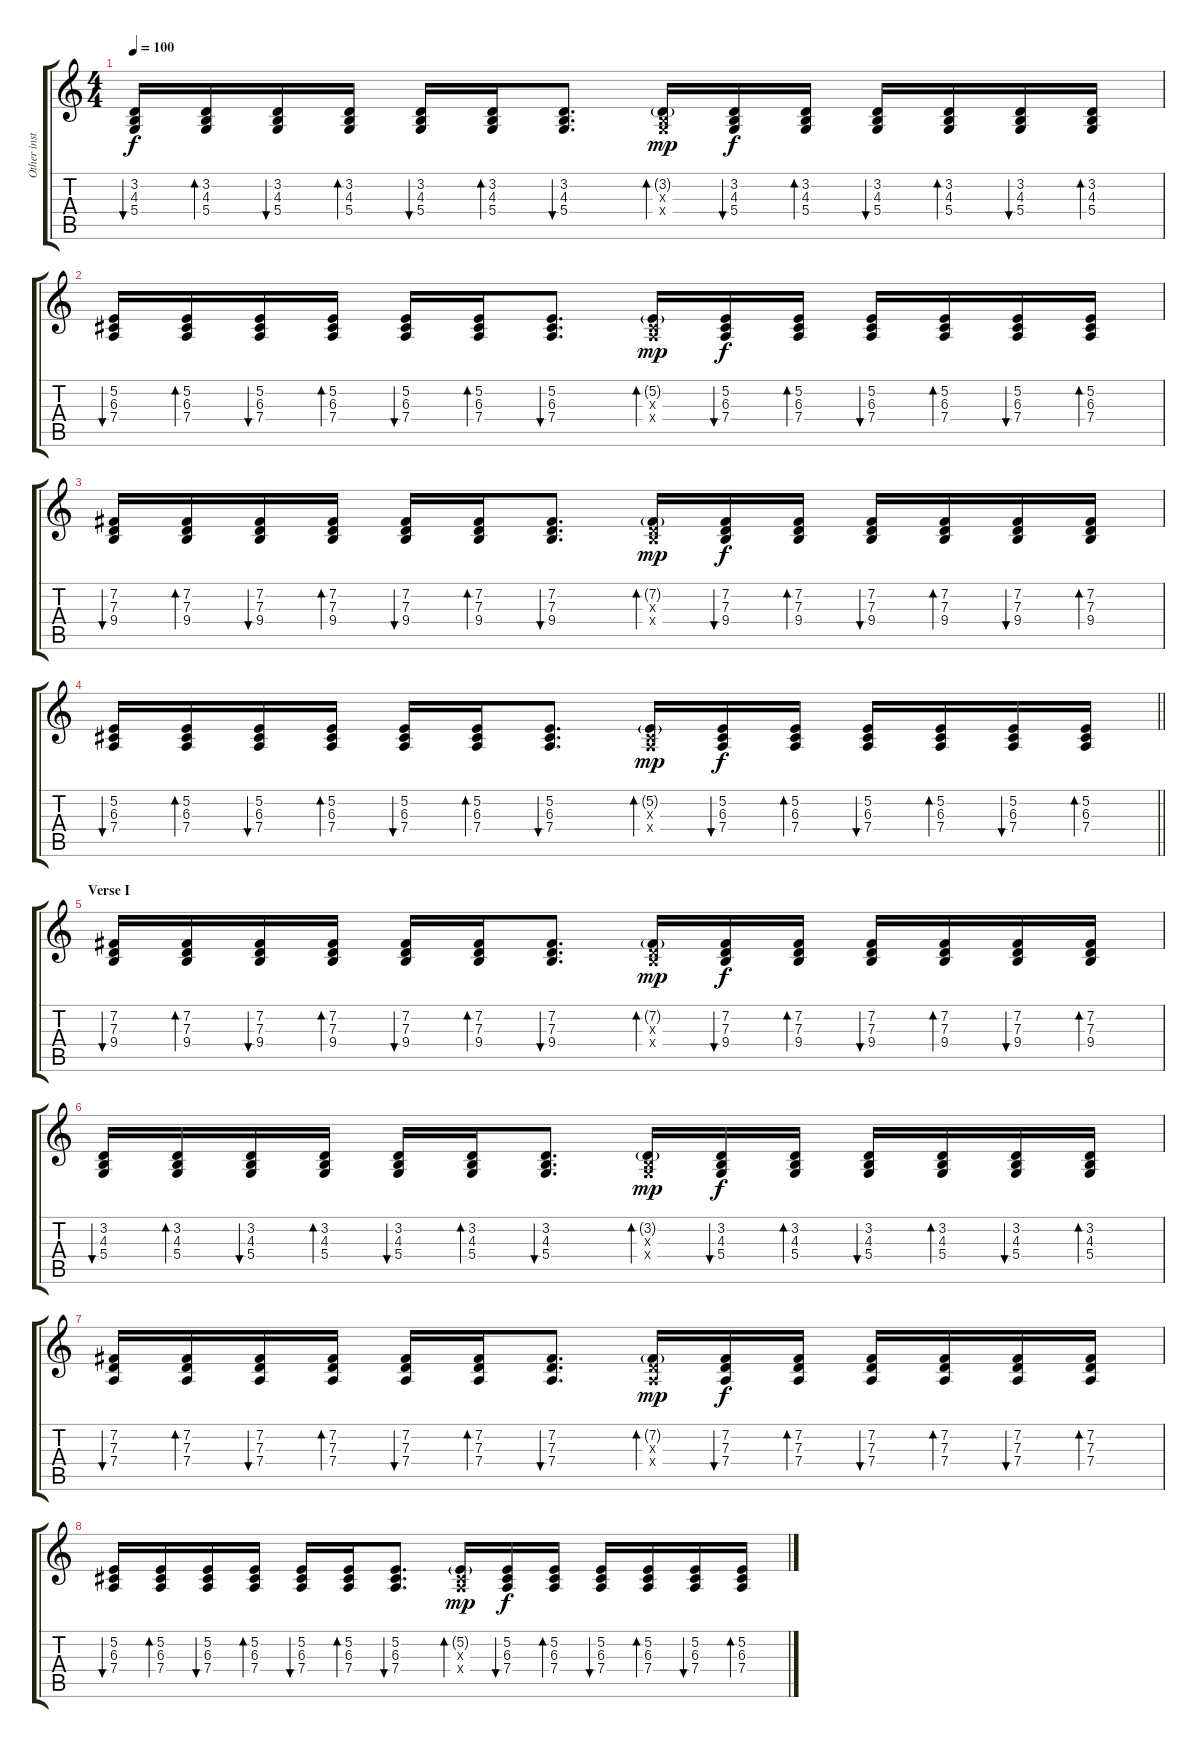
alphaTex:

\track ("Other instruments" "Other inst") {instrument bagpipe}
\staff {score tabs}
\tuning (E4 B3 G3 D3 A2 E2) {hide}
\ts (4 4)
\tempo 100
\clef g2
\ks c
(3.2 4.3 5.4).16{bu 30 dy f} (3.2 4.3 5.4).16{bd 30} (3.2 4.3 5.4).16{bu 30} (3.2 4.3 5.4).16{bd 30} (3.2 4.3 5.4).16{bu 30} (3.2 4.3 5.4).16{bd 30} (3.2 4.3 5.4).8{d bu 30} (3.2{g} 4.3{x} 5.4{x}).16{bd 30 dy mp} (3.2 4.3 5.4).16{bu 30 dy f} (3.2 4.3 5.4).16{bd 30} (3.2 4.3 5.4).16{bu 30} (3.2 4.3 5.4).16{bd 30} (3.2 4.3 5.4).16{bu 30} (3.2 4.3 5.4).16{bd 30} |
(5.2 6.3 7.4).16{bu 30} (5.2 6.3 7.4).16{bd 30} (5.2 6.3 7.4).16{bu 30} (5.2 6.3 7.4).16{bd 30} (5.2 6.3 7.4).16{bu 30} (5.2 6.3 7.4).16{bd 30} (5.2 6.3 7.4).8{d bu 30} (5.2{g} 6.3{x} 7.4{x}).16{bd 30 dy mp} (5.2 6.3 7.4).16{bu 30 dy f} (5.2 6.3 7.4).16{bd 30} (5.2 6.3 7.4).16{bu 30} (5.2 6.3 7.4).16{bd 30} (5.2 6.3 7.4).16{bu 30} (5.2 6.3 7.4).16{bd 30} |
(7.2 7.3 9.4).16{bu 30} (7.2 7.3 9.4).16{bd 30} (7.2 7.3 9.4).16{bu 30} (7.2 7.3 9.4).16{bd 30} (7.2 7.3 9.4).16{bu 30} (7.2 7.3 9.4).16{bd 30} (7.2 7.3 9.4).8{d bu 30} (7.2{g} 7.3{x} 9.4{x}).16{bd 30 dy mp} (7.2 7.3 9.4).16{bu 30 dy f} (7.2 7.3 9.4).16{bd 30} (7.2 7.3 9.4).16{bu 30} (7.2 7.3 9.4).16{bd 30} (7.2 7.3 9.4).16{bu 30} (7.2 7.3 9.4).16{bd 30} |
\barLineRight lightlight
(5.2 6.3 7.4).16{bu 30} (5.2 6.3 7.4).16{bd 30} (5.2 6.3 7.4).16{bu 30} (5.2 6.3 7.4).16{bd 30} (5.2 6.3 7.4).16{bu 30} (5.2 6.3 7.4).16{bd 30} (5.2 6.3 7.4).8{d bu 30} (5.2{g} 6.3{x} 7.4{x}).16{bd 30 dy mp} (5.2 6.3 7.4).16{bu 30 dy f} (5.2 6.3 7.4).16{bd 30} (5.2 6.3 7.4).16{bu 30} (5.2 6.3 7.4).16{bd 30} (5.2 6.3 7.4).16{bu 30} (5.2 6.3 7.4).16{bd 30} |
\section ("" "Verse I")
(7.2 7.3 9.4).16{bu 30} (7.2 7.3 9.4).16{bd 30} (7.2 7.3 9.4).16{bu 30} (7.2 7.3 9.4).16{bd 30} (7.2 7.3 9.4).16{bu 30} (7.2 7.3 9.4).16{bd 30} (7.2 7.3 9.4).8{d bu 30} (7.2{g} 7.3{x} 9.4{x}).16{bd 30 dy mp} (7.2 7.3 9.4).16{bu 30 dy f} (7.2 7.3 9.4).16{bd 30} (7.2 7.3 9.4).16{bu 30} (7.2 7.3 9.4).16{bd 30} (7.2 7.3 9.4).16{bu 30} (7.2 7.3 9.4).16{bd 30} |
(3.2 4.3 5.4).16{bu 30} (3.2 4.3 5.4).16{bd 30} (3.2 4.3 5.4).16{bu 30} (3.2 4.3 5.4).16{bd 30} (3.2 4.3 5.4).16{bu 30} (3.2 4.3 5.4).16{bd 30} (3.2 4.3 5.4).8{d bu 30} (3.2{g} 4.3{x} 5.4{x}).16{bd 30 dy mp} (3.2 4.3 5.4).16{bu 30 dy f} (3.2 4.3 5.4).16{bd 30} (3.2 4.3 5.4).16{bu 30} (3.2 4.3 5.4).16{bd 30} (3.2 4.3 5.4).16{bu 30} (3.2 4.3 5.4).16{bd 30} |
(7.2 7.3 7.4).16{bu 30} (7.2 7.3 7.4).16{bd 30} (7.2 7.3 7.4).16{bu 30} (7.2 7.3 7.4).16{bd 30} (7.2 7.3 7.4).16{bu 30} (7.2 7.3 7.4).16{bd 30} (7.2 7.3 7.4).8{d bu 30} (7.2{g} 7.3{x} 7.4{x}).16{bd 30 dy mp} (7.2 7.3 7.4).16{bu 30 dy f} (7.2 7.3 7.4).16{bd 30} (7.2 7.3 7.4).16{bu 30} (7.2 7.3 7.4).16{bd 30} (7.2 7.3 7.4).16{bu 30} (7.2 7.3 7.4).16{bd 30} |
(5.2 6.3 7.4).16{bu 30} (5.2 6.3 7.4).16{bd 30} (5.2 6.3 7.4).16{bu 30} (5.2 6.3 7.4).16{bd 30} (5.2 6.3 7.4).16{bu 30} (5.2 6.3 7.4).16{bd 30} (5.2 6.3 7.4).8{d bu 30} (5.2{g} 6.3{x} 7.4{x}).16{bd 30 dy mp} (5.2 6.3 7.4).16{bu 30 dy f} (5.2 6.3 7.4).16{bd 30} (5.2 6.3 7.4).16{bu 30} (5.2 6.3 7.4).16{bd 30} (5.2 6.3 7.4).16{bu 30} (5.2 6.3 7.4).16{bd 30}
